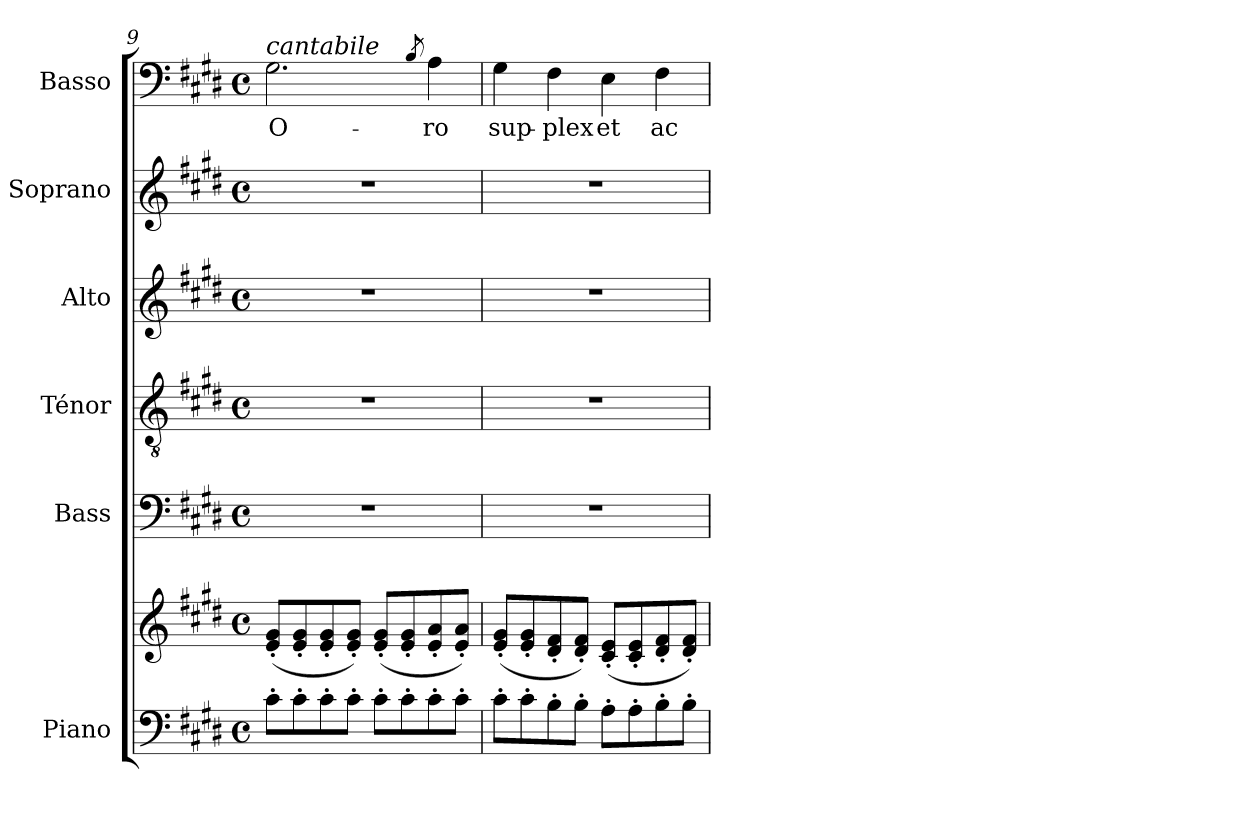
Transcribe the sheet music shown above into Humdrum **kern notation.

**kern	**kern	**kern	**kern	**kern	**kern	**kern	**text
*part6	*part6	*part5	*part4	*part3	*part2	*part1	*part1
*staff7	*staff6	*staff5	*staff4	*staff3	*staff2	*staff1	*staff1
*I"Piano	*	*I"Bass	*I"Ténor	*I"Alto	*I"Soprano	*I"Basso	*
*I'Pno.	*	*I'B.	*I'T.	*I'A.	*I'S.	*I'B	*
*clefF4	*clefG2	*clefF4	*clefGv2	*clefG2	*clefG2	*clefF4	*
*k[f#c#g#d#]	*k[f#c#g#d#]	*k[f#c#g#d#]	*k[f#c#g#d#]	*k[f#c#g#d#]	*k[f#c#g#d#]	*k[f#c#g#d#]	*
*M4/4	*M4/4	*M4/4	*M4/4	*M4/4	*M4/4	*M4/4	*
*met(c)	*met(c)	*met(c)	*met(c)	*met(c)	*met(c)	*met(c)	*
=9	=9	=9	=9	=9	=9	=9	=9
!	!	!	!	!	!	!LO:TX:a:i:t=cantabile	!
!	!	!	!	!	!	!	!LO:LY:b
8c#'\L	(<8e/' 8g#/'L	1r	1r	1r	1r	2.G#\	O-
8c#'\	8e/' 8g#/'	.	.	.	.	.	.
8c#'\	8e/' 8g#/'	.	.	.	.	.	.
8c#'\J	8e/' 8g#/'J)	.	.	.	.	.	.
8c#'\L	(<8e/' 8g#/'L	.	.	.	.	.	.
8c#'\	8e/' 8g#/'	.	.	.	.	.	.
.	.	.	.	.	.	8qB/	.
!	!	!	!	!	!	!	!LO:LY:b
8c#'\	8e/' 8a/'	.	.	.	.	4A\	-ro
8c#'\J	8e/' 8a/'J)	.	.	.	.	.	.
!!LO:LB:g=z
=10	=10	=10	=10	=10	=10	=10	=10
!	!	!	!	!	!	!	!LO:LY:b
8c#'\L	(<8e/' 8g#/'L	1r	1r	1r	1r	4G#\	sup-
8c#'\	8e/' 8g#/'	.	.	.	.	.	.
!	!	!	!	!	!	!	!LO:LY:b
8B'\	8d#/' 8f#/'	.	.	.	.	4F#\	-plex
8B'\J	8d#/' 8f#/'J)	.	.	.	.	.	.
!	!	!	!	!	!	!	!LO:LY:b
8A'\L	(<8c#/' 8e/'L	.	.	.	.	4E\	et
8A'\	8c#/' 8e/'	.	.	.	.	.	.
!	!	!	!	!	!	!	!LO:LY:b
8B'\	8d#/' 8f#/'	.	.	.	.	4F#\	ac-
8B'\J	8d#/' 8f#/'J)	.	.	.	.	.	.
=	=	=	=	=	=	=	=
*-	*-	*-	*-	*-	*-	*-	*-
